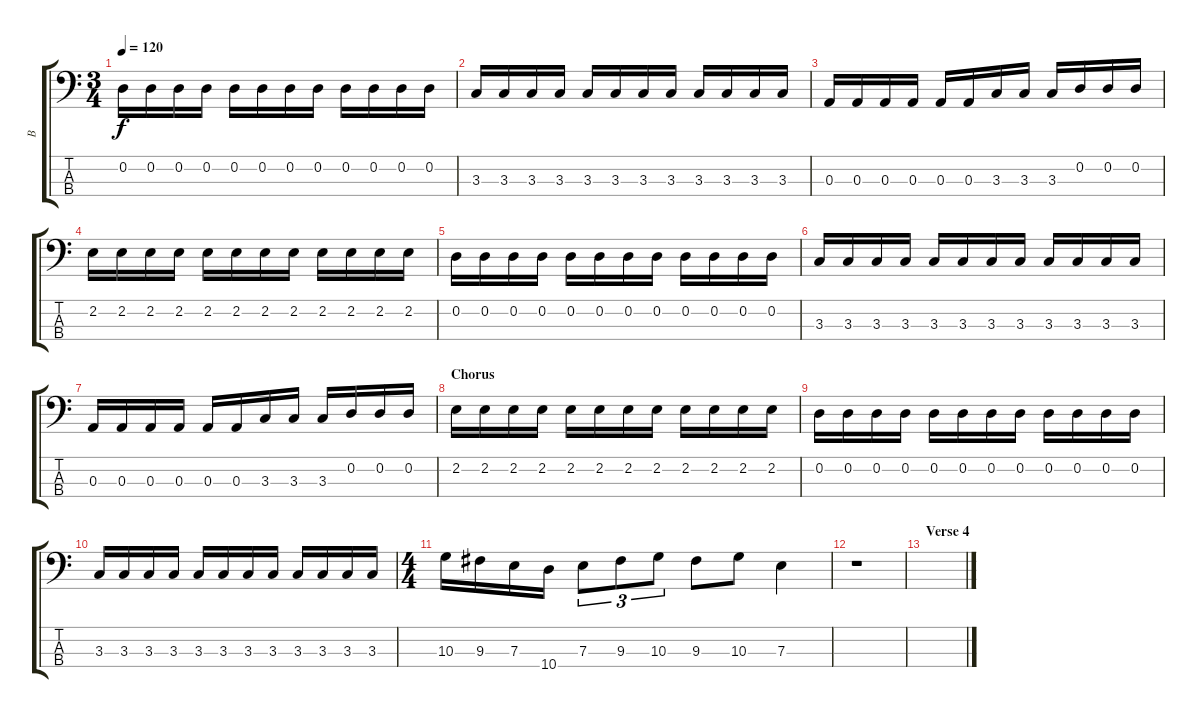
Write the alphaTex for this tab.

\track ("B" "B") {instrument electricbasspick}
\staff {score tabs}
\tuning (G2 D2 A1 E1) {hide}
\ts (3 4)
\tempo 120
\clef f4
\ks c
0.2.16{dy f} 0.2.16 0.2.16 0.2.16 0.2.16 0.2.16 0.2.16 0.2.16 0.2.16 0.2.16 0.2.16 0.2.16 |
3.3.16 3.3.16 3.3.16 3.3.16 3.3.16 3.3.16 3.3.16 3.3.16 3.3.16 3.3.16 3.3.16 3.3.16 |
0.3.16 0.3.16 0.3.16 0.3.16 0.3.16 0.3.16 3.3.16 3.3.16 3.3.16 0.2.16 0.2.16 0.2.16 |
2.2.16 2.2.16 2.2.16 2.2.16 2.2.16 2.2.16 2.2.16 2.2.16 2.2.16 2.2.16 2.2.16 2.2.16 |
0.2.16 0.2.16 0.2.16 0.2.16 0.2.16 0.2.16 0.2.16 0.2.16 0.2.16 0.2.16 0.2.16 0.2.16 |
3.3.16 3.3.16 3.3.16 3.3.16 3.3.16 3.3.16 3.3.16 3.3.16 3.3.16 3.3.16 3.3.16 3.3.16 |
0.3.16 0.3.16 0.3.16 0.3.16 0.3.16 0.3.16 3.3.16 3.3.16 3.3.16 0.2.16 0.2.16 0.2.16 |
\section ("" "Chorus")
2.2.16 2.2.16 2.2.16 2.2.16 2.2.16 2.2.16 2.2.16 2.2.16 2.2.16 2.2.16 2.2.16 2.2.16 |
0.2.16 0.2.16 0.2.16 0.2.16 0.2.16 0.2.16 0.2.16 0.2.16 0.2.16 0.2.16 0.2.16 0.2.16 |
3.3.16 3.3.16 3.3.16 3.3.16 3.3.16 3.3.16 3.3.16 3.3.16 3.3.16 3.3.16 3.3.16 3.3.16 |
\ts (4 4)
10.3.16 9.3.16 7.3.16 10.4.16 7.3.8{tu (3 2)} 9.3.8{tu (3 2)} 10.3.8{tu (3 2)} 9.3.8 10.3.8 7.3.4 |
r.1 |
\section ("" "Verse 4")
